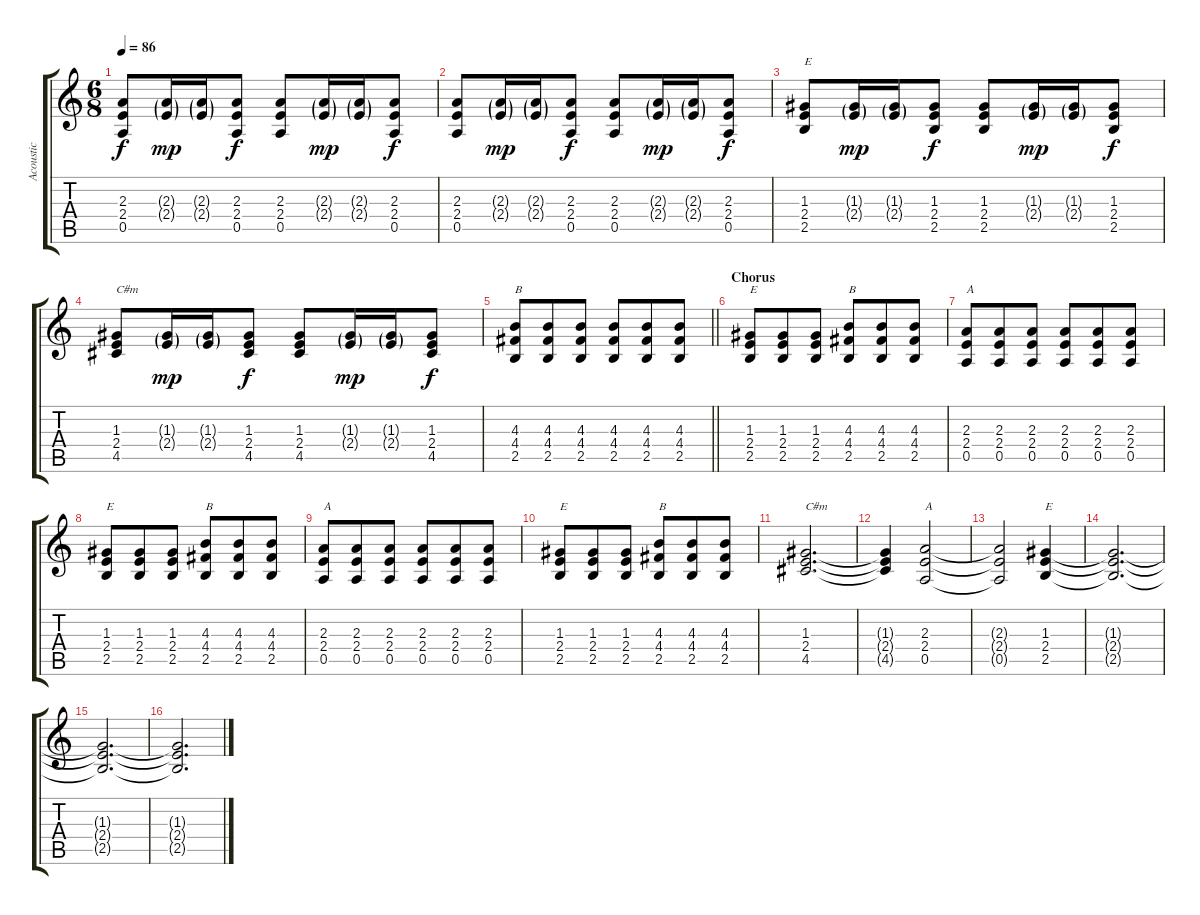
\track ("Acoustic" "Acoustic") {instrument acousticguitarsteel}
\staff {score tabs}
\tuning (E4 B3 G3 D3 A2 E2) {hide}
\ts (6 8)
\tempo 86
\clef g2
\ks c
(2.3 2.4 0.5).8{dy f} (2.3{g} 2.4{g}).16{dy mp} (2.3{g} 2.4{g}).16 (2.3 2.4 0.5).8{dy f} (2.3 2.4 0.5).8 (2.3{g} 2.4{g}).16{dy mp} (2.3{g} 2.4{g}).16 (2.3 2.4 0.5).8{dy f} |
(2.3 2.4 0.5).8 (2.3{g} 2.4{g}).16{dy mp} (2.3{g} 2.4{g}).16 (2.3 2.4 0.5).8{dy f} (2.3 2.4 0.5).8 (2.3{g} 2.4{g}).16{dy mp} (2.3{g} 2.4{g}).16 (2.3 2.4 0.5).8{dy f} |
(1.3 2.4 2.5).8{txt "E"} (1.3{g} 2.4{g}).16{dy mp} (1.3{g} 2.4{g}).16 (1.3 2.4 2.5).8{dy f} (1.3 2.4 2.5).8 (1.3{g} 2.4{g}).16{dy mp} (1.3{g} 2.4{g}).16 (1.3 2.4 2.5).8{dy f} |
(1.3 2.4 4.5).8{txt "C#m"} (1.3{g} 2.4{g}).16{dy mp} (1.3{g} 2.4{g}).16 (1.3 2.4 4.5).8{dy f} (1.3 2.4 4.5).8 (1.3{g} 2.4{g}).16{dy mp} (1.3{g} 2.4{g}).16 (1.3 2.4 4.5).8{dy f} |
\barLineRight lightlight
(4.3 4.4 2.5).8{txt "B"} (4.3 4.4 2.5).8 (4.3 4.4 2.5).8 (4.3 4.4 2.5).8 (4.3 4.4 2.5).8 (4.3 4.4 2.5).8 |
\section ("" "Chorus")
(1.3 2.4 2.5).8{txt "E"} (1.3 2.4 2.5).8 (1.3 2.4 2.5).8 (4.3 4.4 2.5).8{txt "B"} (4.3 4.4 2.5).8 (4.3 4.4 2.5).8 |
(2.3 2.4 0.5).8{txt "A"} (2.3 2.4 0.5).8 (2.3 2.4 0.5).8 (2.3 2.4 0.5).8 (2.3 2.4 0.5).8 (2.3 2.4 0.5).8 |
(1.3 2.4 2.5).8{txt "E"} (1.3 2.4 2.5).8 (1.3 2.4 2.5).8 (4.3 4.4 2.5).8{txt "B"} (4.3 4.4 2.5).8 (4.3 4.4 2.5).8 |
(2.3 2.4 0.5).8{txt "A"} (2.3 2.4 0.5).8 (2.3 2.4 0.5).8 (2.3 2.4 0.5).8 (2.3 2.4 0.5).8 (2.3 2.4 0.5).8 |
(1.3 2.4 2.5).8{txt "E"} (1.3 2.4 2.5).8 (1.3 2.4 2.5).8 (4.3 4.4 2.5).8{txt "B"} (4.3 4.4 2.5).8 (4.3 4.4 2.5).8 |
(1.3 2.4 4.5).2{d txt "C#m"} |
(1.3{t} 2.4{t} 4.5{t}).4 (2.3 2.4 0.5).2{txt "A"} |
(2.3{t} 2.4{t} 0.5{t}).2 (1.3 2.4 2.5).4{txt "E"} |
(1.3{t} 2.4{t} 2.5{t}).2{d} |
(1.3{t} 2.4{t} 2.5{t}).2{d} |
(1.3{t} 2.4{t} 2.5{t}).2{d}
